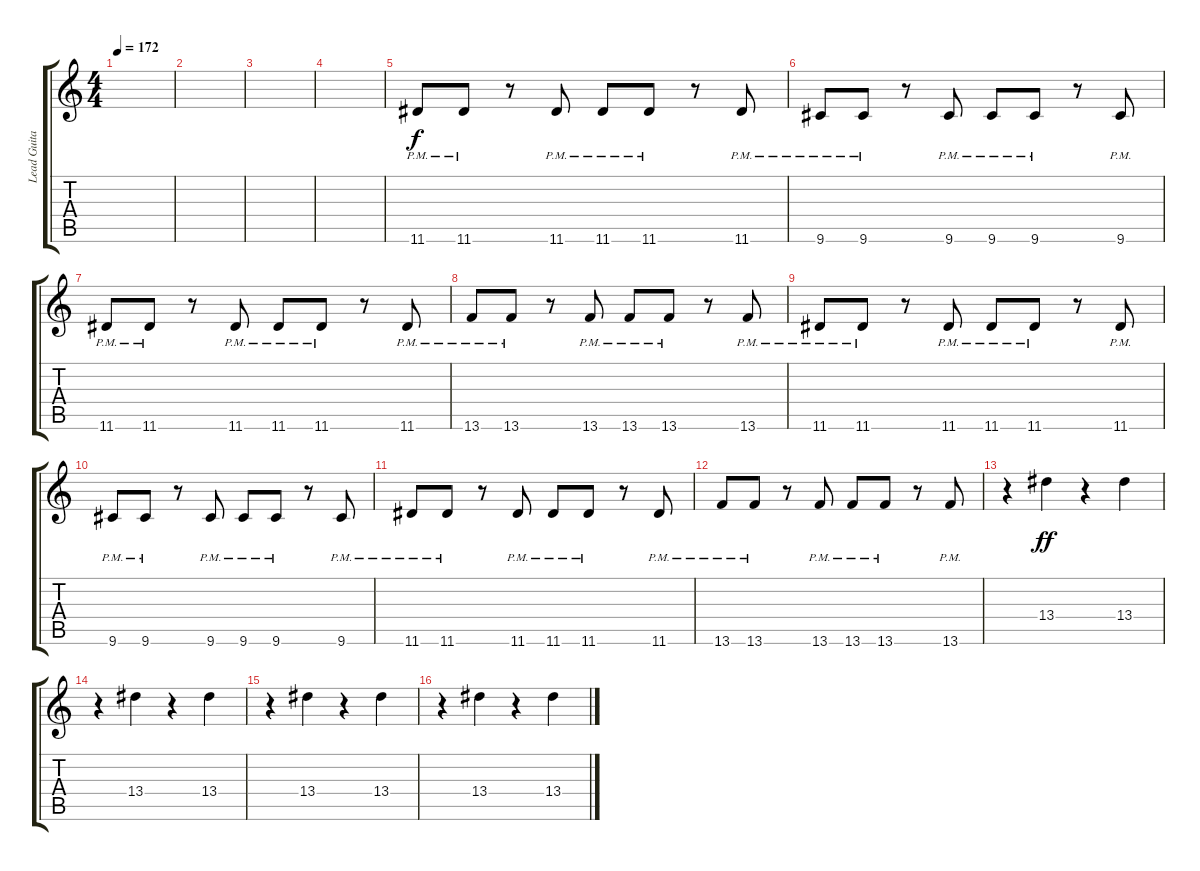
\track ("Lead Guitar 1" "Lead Guita") {instrument distortionguitar}
\staff {score tabs}
\tuning (E4 B3 G3 D3 A2 E2) {hide}
\ts (4 4)
\tempo 172
\clef g2
\ks c
|
|
|
|
11.6{pm}.8 11.6{pm}.8 r.8 11.6{pm}.8 11.6{pm}.8 11.6{pm}.8 r.8 11.6{pm}.8 |
9.6{pm}.8 9.6{pm}.8 r.8 9.6{pm}.8 9.6{pm}.8 9.6{pm}.8 r.8 9.6{pm}.8 |
11.6{pm}.8 11.6{pm}.8 r.8 11.6{pm}.8 11.6{pm}.8 11.6{pm}.8 r.8 11.6{pm}.8 |
13.6{pm}.8 13.6{pm}.8 r.8 13.6{pm}.8 13.6{pm}.8 13.6{pm}.8 r.8 13.6{pm}.8 |
11.6{pm}.8 11.6{pm}.8 r.8 11.6{pm}.8 11.6{pm}.8 11.6{pm}.8 r.8 11.6{pm}.8 |
9.6{pm}.8 9.6{pm}.8 r.8 9.6{pm}.8 9.6{pm}.8 9.6{pm}.8 r.8 9.6{pm}.8 |
11.6{pm}.8 11.6{pm}.8 r.8 11.6{pm}.8 11.6{pm}.8 11.6{pm}.8 r.8 11.6{pm}.8 |
13.6{pm}.8 13.6{pm}.8 r.8 13.6{pm}.8 13.6{pm}.8 13.6{pm}.8 r.8 13.6{pm}.8 |
r.4 13.4.4{dy ff} r.4 13.4.4 |
r.4 13.4.4 r.4 13.4.4 |
r.4 13.4.4 r.4 13.4.4 |
r.4 13.4.4 r.4 13.4.4
